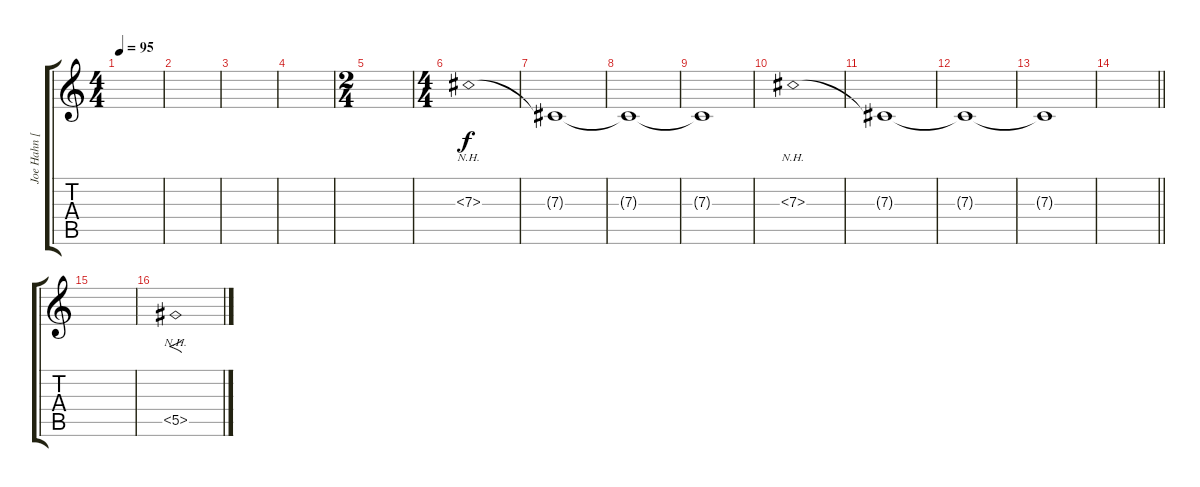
\track ("Joe Hahn [2]" "Joe Hahn [") {instrument synthvoice}
\staff {score tabs}
\tuning (Eb4 Bb3 Gb3 Db3 Ab2 Db2) {hide}
\ts (4 4)
\tempo 95
\clef g2
\ks c
|
|
|
|
\ts (2 4)
|
\ts (4 4)
7.3{nh}.1 |
7.3{t}.1 |
7.3{t}.1 |
7.3{t}.1 |
7.3{nh}.1 |
7.3{t}.1 |
7.3{t}.1 |
7.3{t}.1 |
\barLineRight lightlight
|
|
5.5{nh}.1{f instrument trumpet}
